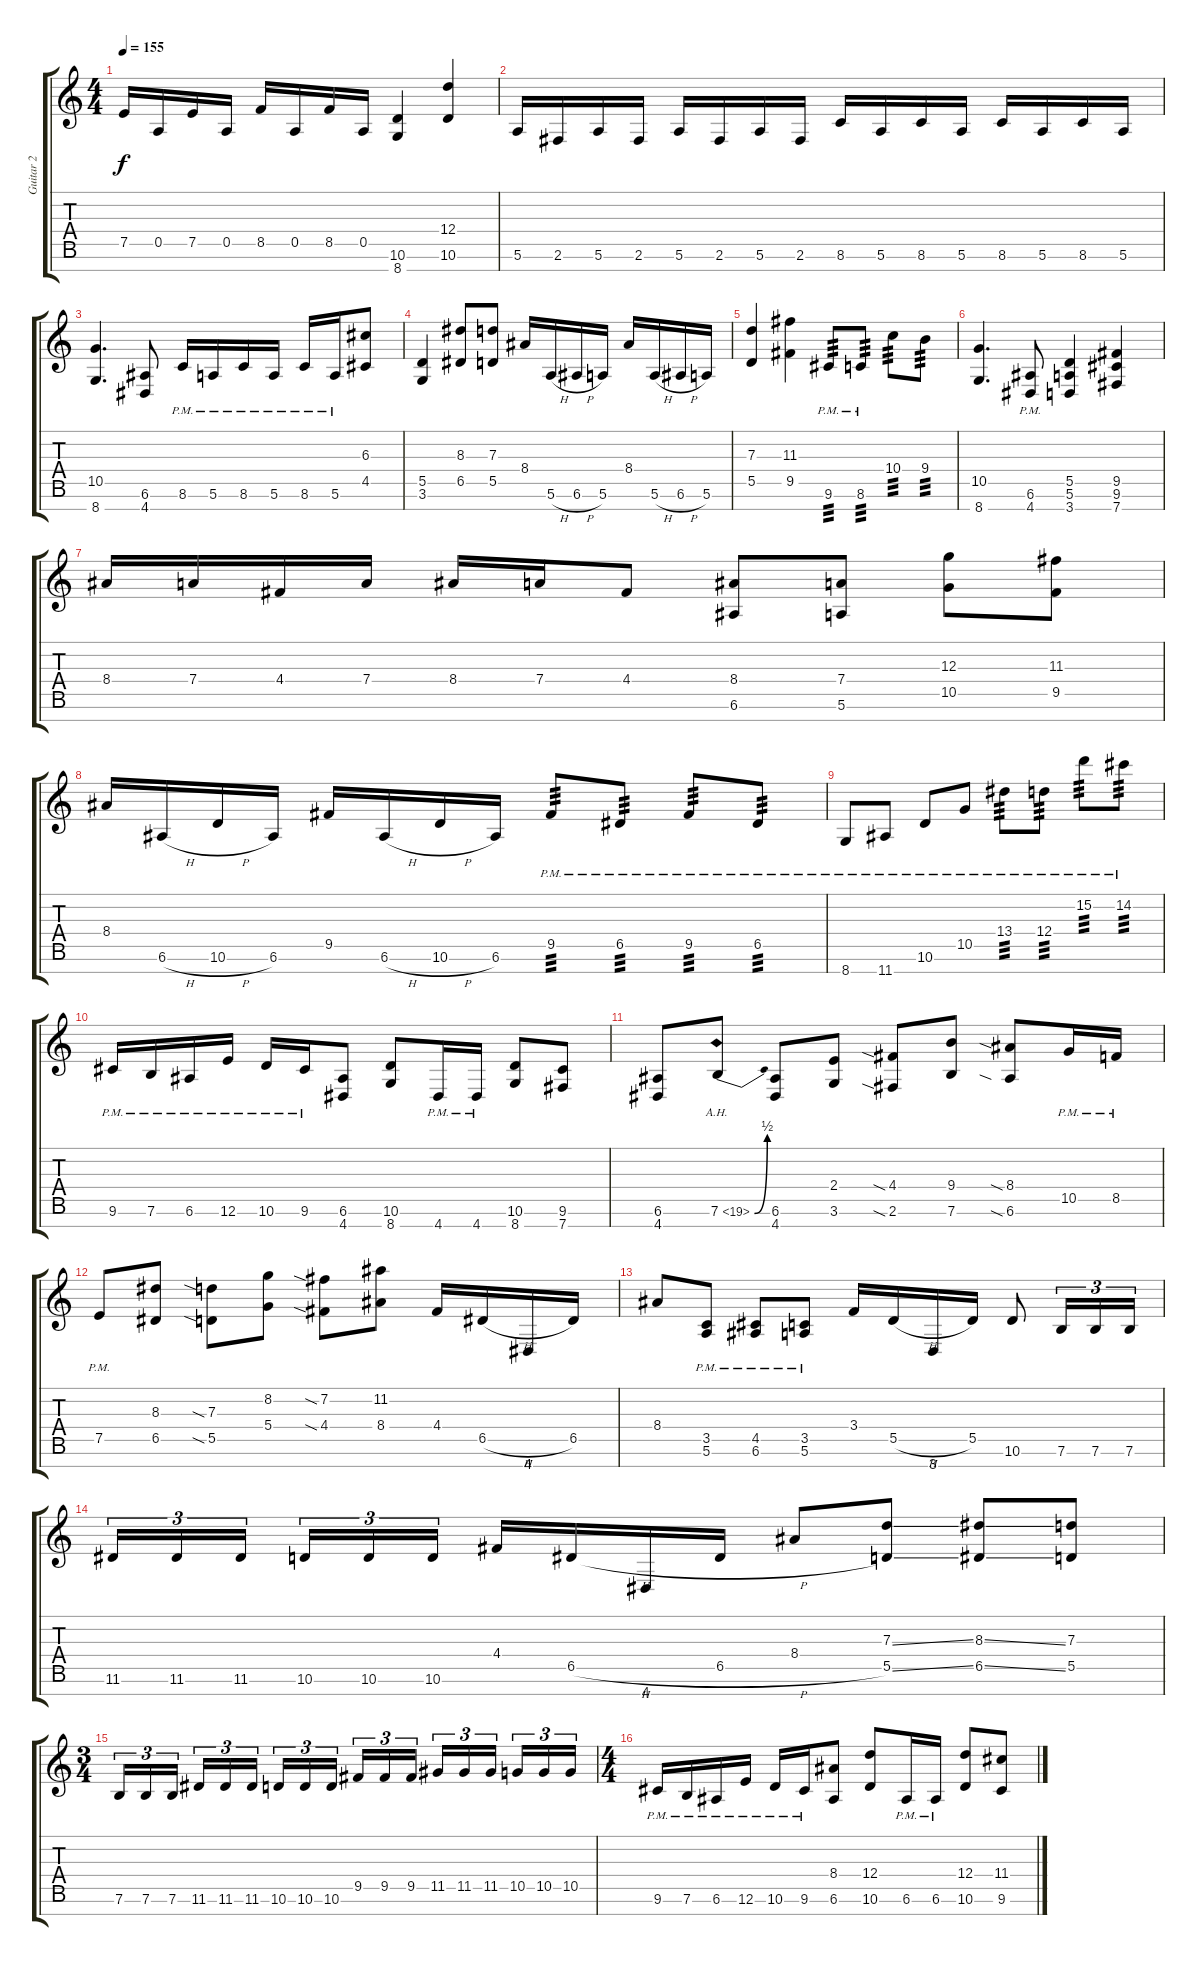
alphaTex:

\track ("Guitar 2" "Guitar 2") {instrument distortionguitar}
\staff {score tabs}
\tuning (E4 B3 G3 D3 A2 E2 B1) {hide}
\ts (4 4)
\tempo 155
\clef g2
\ks c
7.5.16{dy f} 0.5.16 7.5.16 0.5.16 8.5.16 0.5.16 8.5.16 0.5.16 (10.6 8.7).4 (12.4 10.6).4 |
5.6.16 2.6.16 5.6.16 2.6.16 5.6.16 2.6.16 5.6.16 2.6.16 8.6.16 5.6.16 8.6.16 5.6.16 8.6.16 5.6.16 8.6.16 5.6.16 |
(10.5 8.7).4{d} (6.6 4.7).8 8.6{pm}.16 5.6{pm}.16 8.6{pm}.16 5.6{pm}.16 8.6{pm}.16 5.6{pm}.16 (6.3 4.5).8 |
(5.5 3.6).4 (8.3 6.5).8 (7.3 5.5).8 8.4.16 5.6{h}.16 6.6{h}.16 5.6.16 8.4.16 5.6{h}.16 6.6{h}.16 5.6.16 |
(7.3 5.5).4 (11.3 9.5).4 9.6{pm}.8{tp 3} 8.6{pm}.8{tp 3} 10.4.8{tp 3} 9.4.8{tp 3} |
(10.5 8.7).4{d} (6.6{pm} 4.7{pm}).8 (5.5 5.6 3.7).4 (9.5 9.6 7.7).4 |
8.4.16 7.4.16 4.4.16 7.4.16 8.4.16 7.4.16 4.4.8 (8.4 6.6).8 (7.4 5.6).8 (12.3 10.5).8 (11.3 9.5).8 |
8.4.16 6.6{h}.16 10.6{h}.16 6.6.16 9.5.16 6.6{h}.16 10.6{h}.16 6.6.16 9.5{pm}.8{tp 3} 6.5{pm}.8{tp 3} 9.5{pm}.8{tp 3} 6.5{pm}.8{tp 3} |
8.7{pm}.8 11.7{pm}.8 10.6{pm}.8 10.5{pm}.8 13.4{pm}.8{tp 3} 12.4{pm}.8{tp 3} 15.2{pm}.8{tp 3} 14.2{pm}.8{tp 3} |
9.6{pm}.16 7.6{pm}.16 6.6{pm}.16 12.6{pm}.16 10.6{pm}.16 9.6{pm}.16 (6.6 4.7).8 (10.6 8.7).8 4.7{pm}.16 4.7{pm}.16 (10.6 8.7).8 (9.6 7.7).8 |
(6.6 4.7).8 7.6{be (bend 0 0 60 2) ah 12}.8 (6.6 4.7).8 (2.4 3.6).8 (4.4{sia} 2.6{sia}).8 (9.4 7.6).8 (8.4{sia} 6.6{sia}).8 10.5{pm}.16 8.5{pm}.16 |
7.5{pm}.8 (8.3 6.5).8 (7.3{sia} 5.5{sia}).8 (8.2 5.4).8 (7.2{sia} 4.4{sia}).8 (11.2 8.4).8 4.4.16 6.5{h}.16 4.7.16 6.5.16 |
8.4.8 (3.5{pm} 5.6{pm}).8 (4.5{pm} 6.6{pm}).8 (3.5{pm} 5.6{pm}).8 3.4.16 5.5{h}.16 3.7.16 5.5.16 10.6.8 7.6.16{tu (3 2)} 7.6.16{tu (3 2)} 7.6.16{tu (3 2)} |
11.6.16{tu (3 2)} 11.6.16{tu (3 2)} 11.6.16{tu (3 2) beam splitsecondary} 10.6.16{tu (3 2)} 10.6.16{tu (3 2)} 10.6.16{tu (3 2)} 4.4.16 6.5{h}.16 4.7.16 6.5{h}.16 8.4.8 (7.3{ss} 5.5{ss}).8 (8.3{ss} 6.5{ss}).8 (7.3 5.5).8 |
\ts (3 4)
7.6.16{tu (3 2)} 7.6.16{tu (3 2)} 7.6.16{tu (3 2) beam splitsecondary} 11.6.16{tu (3 2)} 11.6.16{tu (3 2)} 11.6.16{tu (3 2)} 10.6.16{tu (3 2)} 10.6.16{tu (3 2)} 10.6.16{tu (3 2) beam splitsecondary} 9.5.16{tu (3 2)} 9.5.16{tu (3 2)} 9.5.16{tu (3 2)} 11.5.16{tu (3 2)} 11.5.16{tu (3 2)} 11.5.16{tu (3 2) beam splitsecondary} 10.5.16{tu (3 2)} 10.5.16{tu (3 2)} 10.5.16{tu (3 2)} |
\ts (4 4)
9.6{pm}.16 7.6{pm}.16 6.6{pm}.16 12.6{pm}.16 10.6{pm}.16 9.6{pm}.16 (8.4 6.6).8 (12.4 10.6).8 6.6{pm}.16 6.6{pm}.16 (12.4 10.6).8 (11.4 9.6).8
